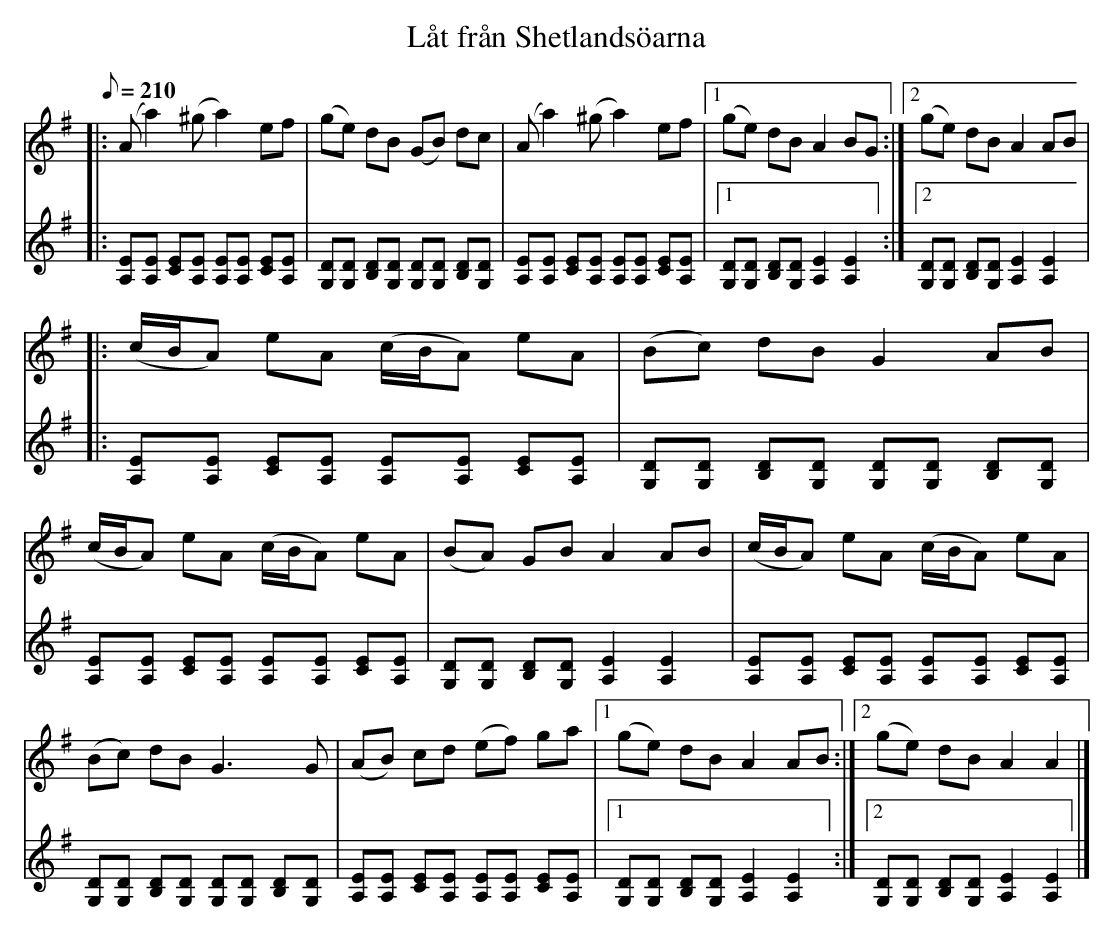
X:1
T: Låt från Shetlandsöarna
K: G
Q: 210
V: 1
|: (Aa2)(^ga2)ef | (ge) dB (GB) dc | (Aa2)(^ga2)ef |1 (ge) dB A2 BG :|2 (ge) dB A2 AB |
|: (c/B/A) eA (c/B/A) eA | (Bc) dB G2 AB | (c/B/A) eA (c/B/A) eA | (BA) GB A2 AB | (c/B/A) eA (c/B/A) eA | (Bc) dB G3G | (AB) cd (ef) ga |1 (ge) dB A2 AB :|2 (ge) dB A2 A2 |]
V: 2
|: [A,E][A,E] [CE][A,E] [A,E][A,E] [CE][A,E] | [G,D][G,D] [B,D][G,D] [G,D][G,D] [B,D][G,D] | [A,E][A,E] [CE][A,E] [A,E][A,E] [CE][A,E] |1 [G,D][G,D] [B,D][G,D] [A,2E2] [A,2E2] :|2 [G,D][G,D] [B,D][G,D] [A,2E2] [A,2E2] |
|: [A,E][A,E] [CE][A,E] [A,E][A,E] [CE][A,E] | [G,D][G,D] [B,D][G,D] [G,D][G,D] [B,D][G,D] | [A,E][A,E] [CE][A,E] [A,E][A,E] [CE][A,E] | [G,D][G,D] [B,D][G,D] [A,2E2] [A,2E2] |
[A,E][A,E] [CE][A,E] [A,E][A,E] [CE][A,E] | [G,D][G,D] [B,D][G,D] [G,D][G,D] [B,D][G,D] | [A,E][A,E] [CE][A,E] [A,E][A,E] [CE][A,E] |1 [G,D][G,D] [B,D][G,D] [A,2E2] [A,2E2] :|2 [G,D][G,D] [B,D][G,D] [A,2E2] [A,2E2] |]
